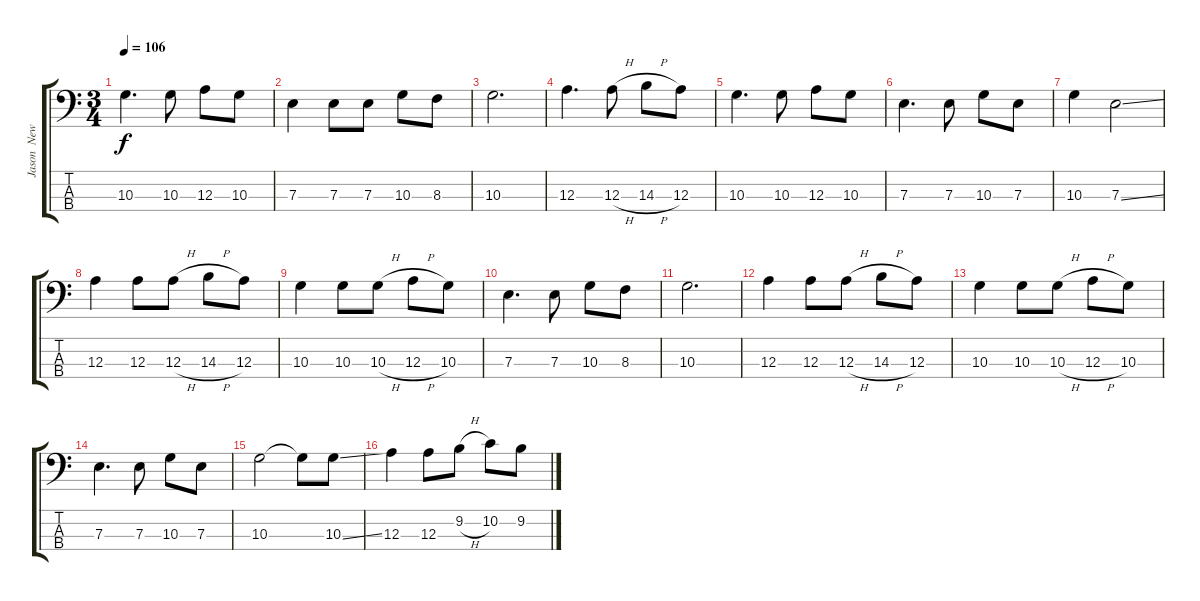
\track ("Jason  Newsted" "Jason  New") {instrument electricbasspick}
\staff {score tabs}
\tuning (G2 D2 A1 E1) {hide}
\ts (3 4)
\tempo 106
\clef f4
\ks c
10.3.4{d dy f} 10.3.8 12.3.8 10.3.8 |
7.3.4 7.3.8 7.3.8 10.3.8 8.3.8 |
10.3.2{d} |
12.3.4{d volume 10} 12.3{h}.8 14.3{h}.8 12.3.8 |
10.3.4{d} 10.3.8 12.3.8 10.3.8 |
7.3.4{d} 7.3.8 10.3.8 7.3.8 |
10.3.4 7.3{ss}.2 |
12.3.4{volume 10} 12.3.8 12.3{h}.8 14.3{h}.8 12.3.8 |
10.3.4 10.3.8 10.3{h}.8 12.3{h}.8 10.3.8 |
7.3.4{d} 7.3.8 10.3.8 8.3.8 |
10.3.2{d} |
12.3.4{volume 10} 12.3.8 12.3{h}.8 14.3{h}.8 12.3.8 |
10.3.4 10.3.8 10.3{h}.8 12.3{h}.8 10.3.8 |
7.3.4{d} 7.3.8 10.3.8 7.3.8 |
10.3.2 10.3{t}.8 10.3{ss}.8 |
12.3.4{volume 10} 12.3.8 9.2{h}.8 10.2.8 9.2.8
